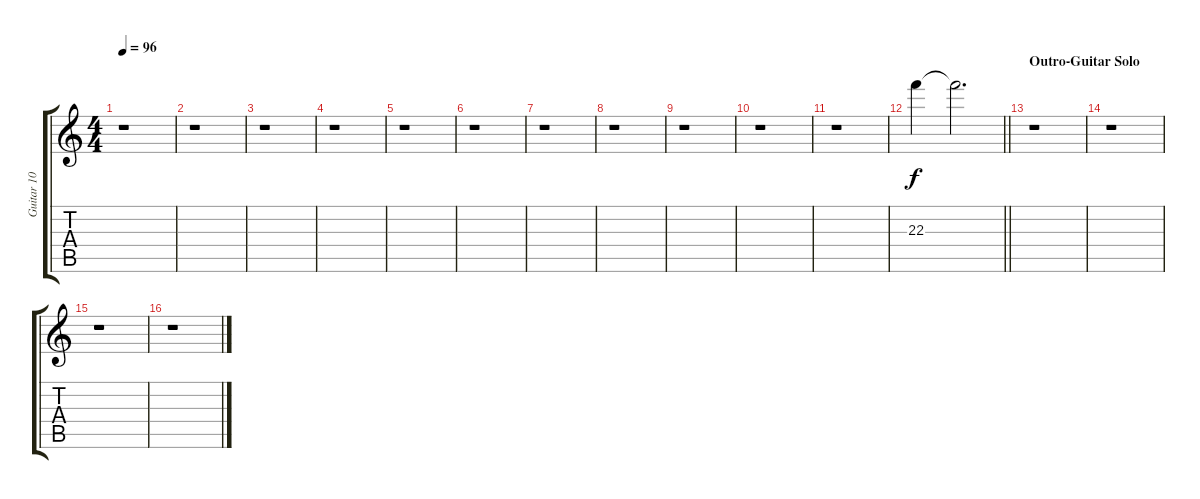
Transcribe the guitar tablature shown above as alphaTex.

\track ("Guitar 10 (dist.)" "Guitar 10 ") {instrument distortionguitar}
\staff {score tabs}
\tuning (E4 B3 G3 D3 A2 E2) {hide}
\ts (4 4)
\tempo 96
\clef g2
\ks aminor
r.1{dy f} |
r.1 |
r.1 |
r.1 |
r.1 |
r.1 |
r.1 |
r.1 |
r.1 |
r.1 |
r.1 |
\barLineRight lightlight
22.3.4 22.3{t}.2{d instrument distortionguitar} |
\section ("" "Outro-Guitar Solo")
r.1 |
r.1 |
r.1 |
r.1
